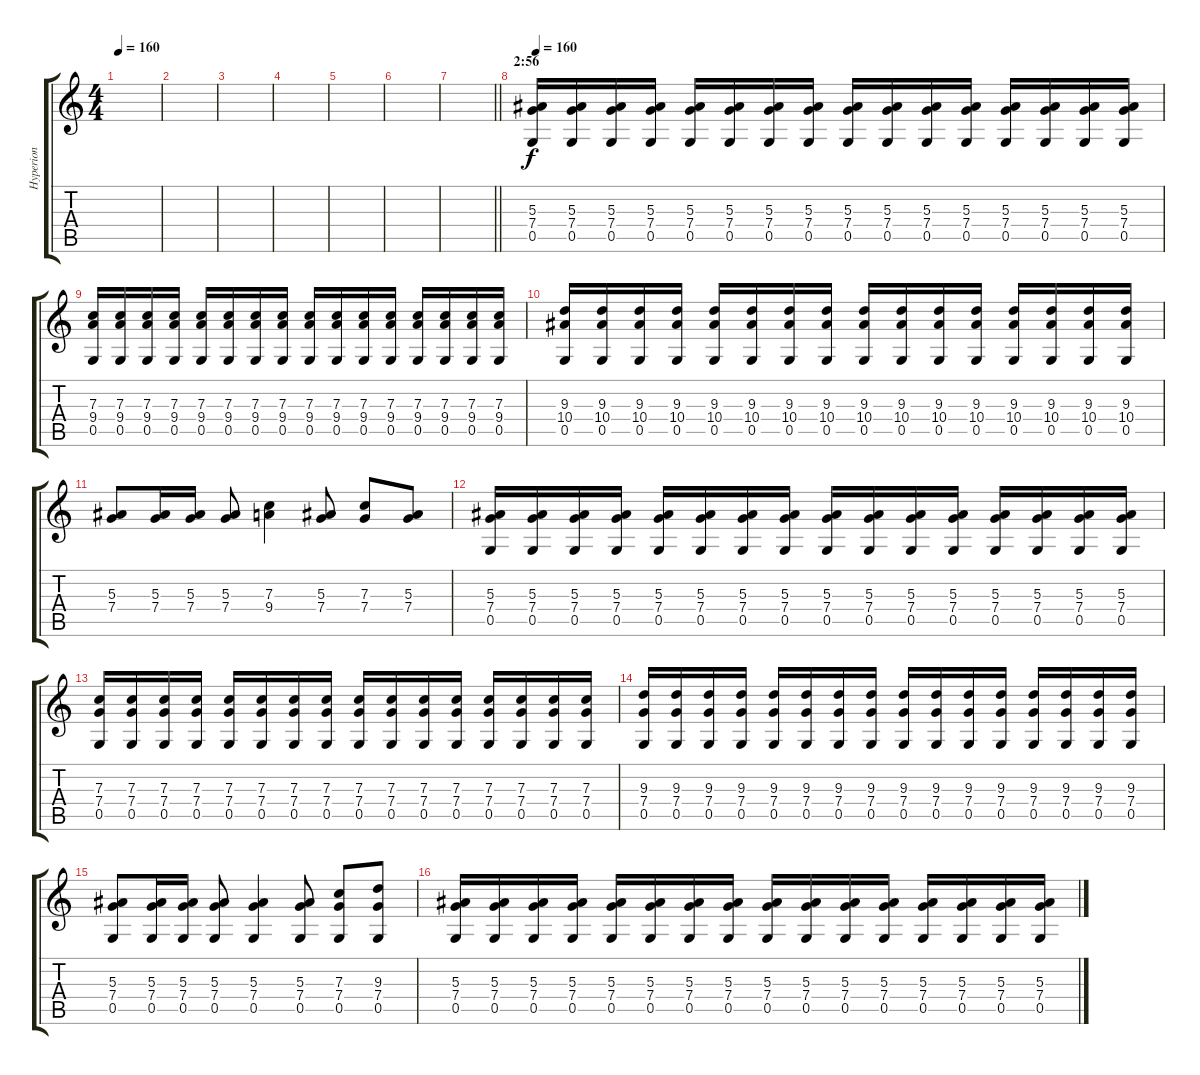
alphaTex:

\track ("Hyperion" "Hyperion") {instrument distortionguitar}
\staff {score tabs}
\tuning (D4 A3 F3 C3 G2 D2) {hide}
\ts (4 4)
\tempo 160
\clef g2
\ks c
|
|
|
|
|
|
\barLineRight lightlight
|
\section ("" "2:56")
\tempo 160
(5.3 7.4 0.5).16{volume 13} (5.3 7.4 0.5).16 (5.3 7.4 0.5).16 (5.3 7.4 0.5).16 (5.3 7.4 0.5).16 (5.3 7.4 0.5).16 (5.3 7.4 0.5).16 (5.3 7.4 0.5).16 (5.3 7.4 0.5).16 (5.3 7.4 0.5).16 (5.3 7.4 0.5).16 (5.3 7.4 0.5).16 (5.3 7.4 0.5).16 (5.3 7.4 0.5).16 (5.3 7.4 0.5).16 (5.3 7.4 0.5).16 |
(7.3 9.4 0.5).16 (7.3 9.4 0.5).16 (7.3 9.4 0.5).16 (7.3 9.4 0.5).16 (7.3 9.4 0.5).16 (7.3 9.4 0.5).16 (7.3 9.4 0.5).16 (7.3 9.4 0.5).16 (7.3 9.4 0.5).16 (7.3 9.4 0.5).16 (7.3 9.4 0.5).16 (7.3 9.4 0.5).16 (7.3 9.4 0.5).16 (7.3 9.4 0.5).16 (7.3 9.4 0.5).16 (7.3 9.4 0.5).16 |
(9.3 10.4 0.5).16 (9.3 10.4 0.5).16 (9.3 10.4 0.5).16 (9.3 10.4 0.5).16 (9.3 10.4 0.5).16 (9.3 10.4 0.5).16 (9.3 10.4 0.5).16 (9.3 10.4 0.5).16 (9.3 10.4 0.5).16 (9.3 10.4 0.5).16 (9.3 10.4 0.5).16 (9.3 10.4 0.5).16 (9.3 10.4 0.5).16 (9.3 10.4 0.5).16 (9.3 10.4 0.5).16 (9.3 10.4 0.5).16 |
(5.3 7.4).8 (5.3 7.4).16 (5.3 7.4).16 (5.3 7.4).8 (7.3 9.4).4 (5.3 7.4).8 (7.3 7.4).8 (5.3 7.4).8 |
(5.3 7.4 0.5).16 (5.3 7.4 0.5).16 (5.3 7.4 0.5).16 (5.3 7.4 0.5).16 (5.3 7.4 0.5).16 (5.3 7.4 0.5).16 (5.3 7.4 0.5).16 (5.3 7.4 0.5).16 (5.3 7.4 0.5).16 (5.3 7.4 0.5).16 (5.3 7.4 0.5).16 (5.3 7.4 0.5).16 (5.3 7.4 0.5).16 (5.3 7.4 0.5).16 (5.3 7.4 0.5).16 (5.3 7.4 0.5).16 |
(7.3 7.4 0.5).16 (7.3 7.4 0.5).16 (7.3 7.4 0.5).16 (7.3 7.4 0.5).16 (7.3 7.4 0.5).16 (7.3 7.4 0.5).16 (7.3 7.4 0.5).16 (7.3 7.4 0.5).16 (7.3 7.4 0.5).16 (7.3 7.4 0.5).16 (7.3 7.4 0.5).16 (7.3 7.4 0.5).16 (7.3 7.4 0.5).16 (7.3 7.4 0.5).16 (7.3 7.4 0.5).16 (7.3 7.4 0.5).16 |
(9.3 7.4 0.5).16 (9.3 7.4 0.5).16 (9.3 7.4 0.5).16 (9.3 7.4 0.5).16 (9.3 7.4 0.5).16 (9.3 7.4 0.5).16 (9.3 7.4 0.5).16 (9.3 7.4 0.5).16 (9.3 7.4 0.5).16 (9.3 7.4 0.5).16 (9.3 7.4 0.5).16 (9.3 7.4 0.5).16 (9.3 7.4 0.5).16 (9.3 7.4 0.5).16 (9.3 7.4 0.5).16 (9.3 7.4 0.5).16 |
(5.3 7.4 0.5).8 (5.3 7.4 0.5).16 (5.3 7.4 0.5).16 (5.3 7.4 0.5).8 (5.3 7.4 0.5).4 (5.3 7.4 0.5).8 (7.3 7.4 0.5).8 (9.3 7.4 0.5).8 |
(5.3 7.4 0.5).16 (5.3 7.4 0.5).16 (5.3 7.4 0.5).16 (5.3 7.4 0.5).16 (5.3 7.4 0.5).16 (5.3 7.4 0.5).16 (5.3 7.4 0.5).16 (5.3 7.4 0.5).16 (5.3 7.4 0.5).16 (5.3 7.4 0.5).16 (5.3 7.4 0.5).16 (5.3 7.4 0.5).16 (5.3 7.4 0.5).16 (5.3 7.4 0.5).16 (5.3 7.4 0.5).16 (5.3 7.4 0.5).16
